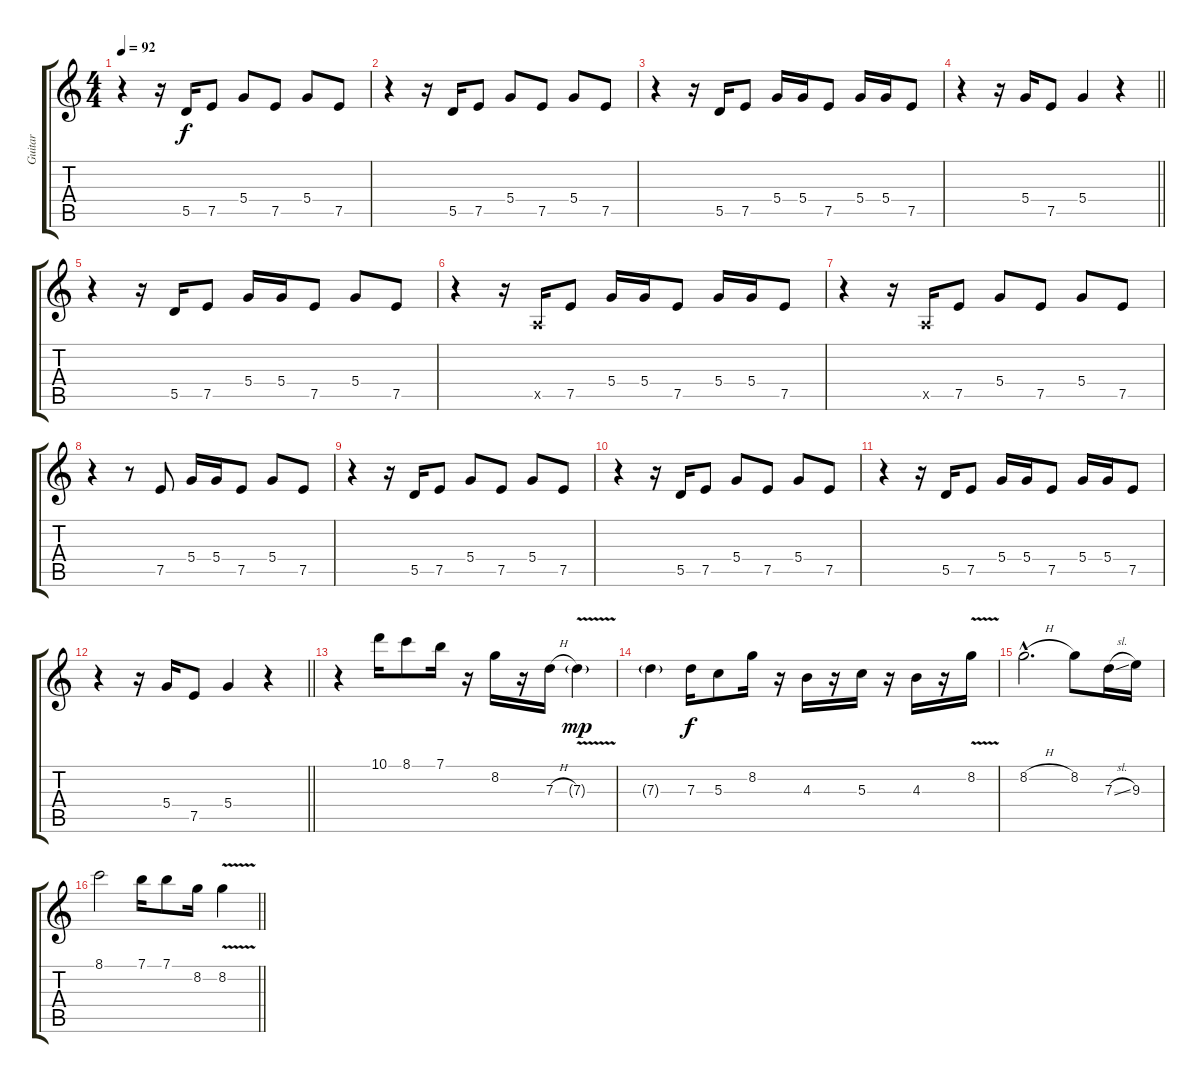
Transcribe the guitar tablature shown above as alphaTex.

\track ("Guitar" "Guitar") {instrument electricguitarclean}
\staff {score tabs}
\tuning (E4 B3 G3 D3 A2 E2) {hide}
\ts (4 4)
\tempo 92
\clef g2
\ks c
r.4{dy f} r.16 5.5.16 7.5.8 5.4.8 7.5.8 5.4.8 7.5.8 |
r.4 r.16 5.5.16 7.5.8 5.4.8 7.5.8 5.4.8 7.5.8 |
r.4 r.16 5.5.16 7.5.8 5.4.16 5.4.16 7.5.8 5.4.16 5.4.16 7.5.8 |
\barLineRight lightlight
r.4 r.16 5.4.16 7.5.8 5.4.4 r.4 |
r.4 r.16 5.5.16 7.5.8 5.4.16 5.4.16 7.5.8 5.4.8 7.5.8 |
r.4 r.16 0.5{x}.16 7.5.8 5.4.16 5.4.16 7.5.8 5.4.16 5.4.16 7.5.8 |
r.4 r.16 0.5{x}.16 7.5.8 5.4.8 7.5.8 5.4.8 7.5.8 |
r.4 r.8 7.5.8 5.4.16 5.4.16 7.5.8 5.4.8 7.5.8 |
r.4 r.16 5.5.16 7.5.8 5.4.8 7.5.8 5.4.8 7.5.8 |
r.4 r.16 5.5.16 7.5.8 5.4.8 7.5.8 5.4.8 7.5.8 |
r.4 r.16 5.5.16 7.5.8 5.4.16 5.4.16 7.5.8 5.4.16 5.4.16 7.5.8 |
\barLineRight lightlight
r.4 r.16 5.4.16 7.5.8 5.4.4 r.4 |
r.4 10.1.16{instrument electricguitarclean} 8.1.8 7.1.16 r.16 8.2.16 r.16 7.3{h}.16 7.3{v g}.4{dy mp} |
7.3{g}.4 7.3.16{dy f} 5.3.8 8.2.16 r.16 4.3.16 r.16 5.3.16 r.16 4.3.16 r.16 8.2{v}.16 |
8.2{h hac}.2{d} 8.2.8 7.3{sl}.16 9.3.16 |
\barLineRight lightlight
8.1.2 7.1.16 7.1.8 8.2.16 8.2{v}.4
